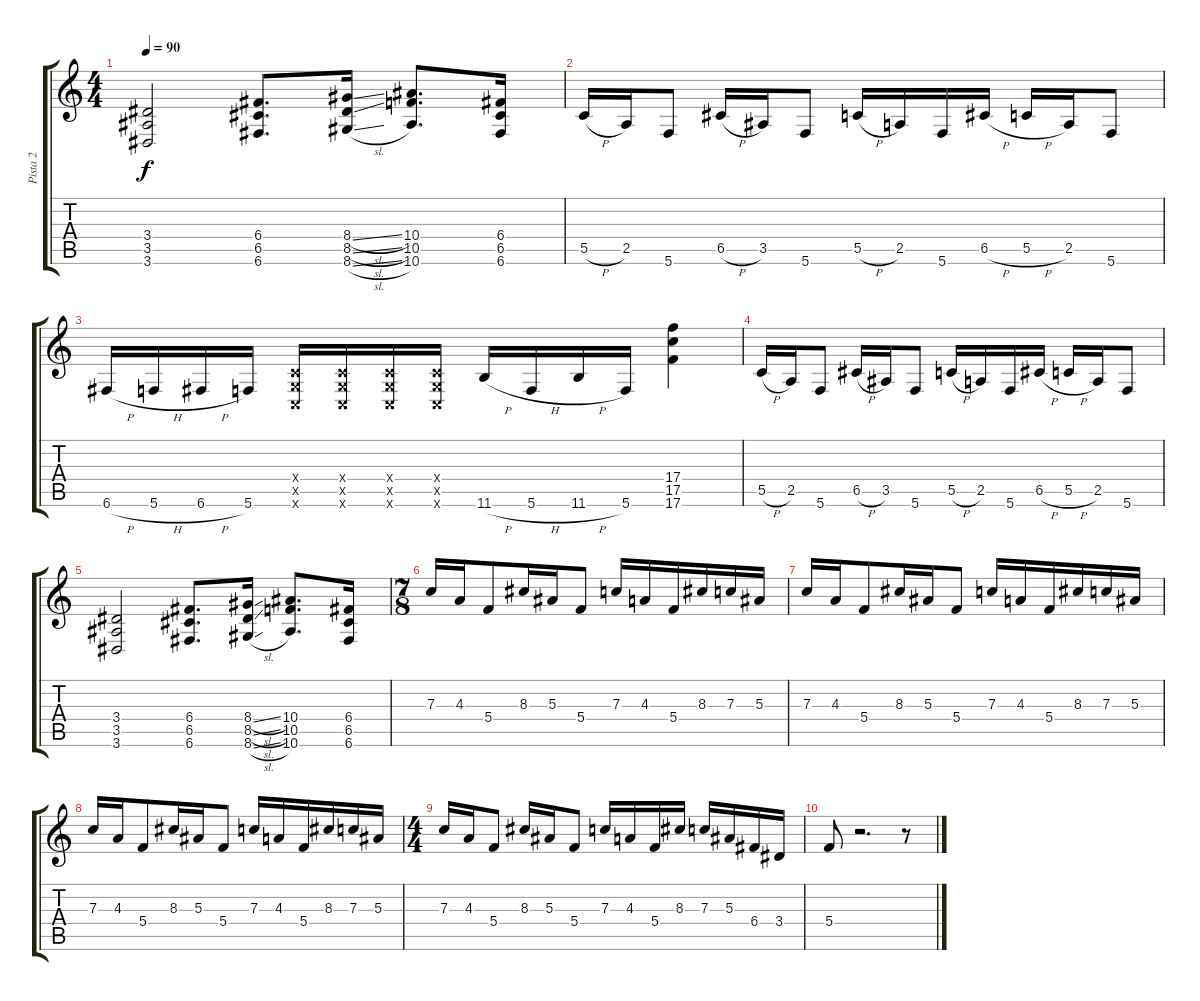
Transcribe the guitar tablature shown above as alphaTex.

\track ("Pista 2" "Pista 2") {instrument distortionguitar}
\staff {score tabs}
\tuning (D4 A3 F3 C3 G2 C2) {hide}
\ts (4 4)
\tempo 90
\clef g2
\ks c
(3.4 3.5 3.6).2{dy f} (6.4 6.5 6.6).8{d} (8.4{sl} 8.5{sl} 8.6{sl}).16 (10.4 10.5 10.6).8{d} (6.4 6.5 6.6).16 |
5.5{h}.16 2.5.16 5.6.8 6.5{h}.16 3.5.16 5.6.8 5.5{h}.16 2.5.16 5.6.16 6.5{h}.16 5.5{h}.16 2.5.16 5.6.8 |
6.6{h}.16 5.6{h}.16 6.6{h}.16 5.6.16 (0.4{x} 0.5{x} 0.6{x}).16 (0.4{x} 0.5{x} 0.6{x}).16 (0.4{x} 0.5{x} 0.6{x}).16 (0.4{x} 0.5{x} 0.6{x}).16 11.6{h}.16 5.6{h}.16 11.6{h}.16 5.6.16 (17.4 17.5 17.6).4 |
5.5{h}.16 2.5.16 5.6.8 6.5{h}.16 3.5.16 5.6.8 5.5{h}.16 2.5.16 5.6.16 6.5{h}.16 5.5{h}.16 2.5.16 5.6.8 |
(3.4 3.5 3.6).2 (6.4 6.5 6.6).8{d} (8.4{sl} 8.5{sl} 8.6{sl}).16 (10.4 10.5 10.6).8{d} (6.4 6.5 6.6).16 |
\ts (7 8)
7.3.16 4.3.16 5.4.8 8.3.16 5.3.16 5.4.8 7.3.16 4.3.16 5.4.16 8.3.16 7.3.16 5.3.16 |
7.3.16 4.3.16 5.4.8 8.3.16 5.3.16 5.4.8 7.3.16 4.3.16 5.4.16 8.3.16 7.3.16 5.3.16 |
7.3.16 4.3.16 5.4.8 8.3.16 5.3.16 5.4.8 7.3.16 4.3.16 5.4.16 8.3.16 7.3.16 5.3.16 |
\ts (4 4)
7.3.16 4.3.16 5.4.8 8.3.16 5.3.16 5.4.8 7.3.16 4.3.16 5.4.16 8.3.16 7.3.16 5.3.16 6.4.16 3.4.16 |
5.4.8 r.2{d} r.8
